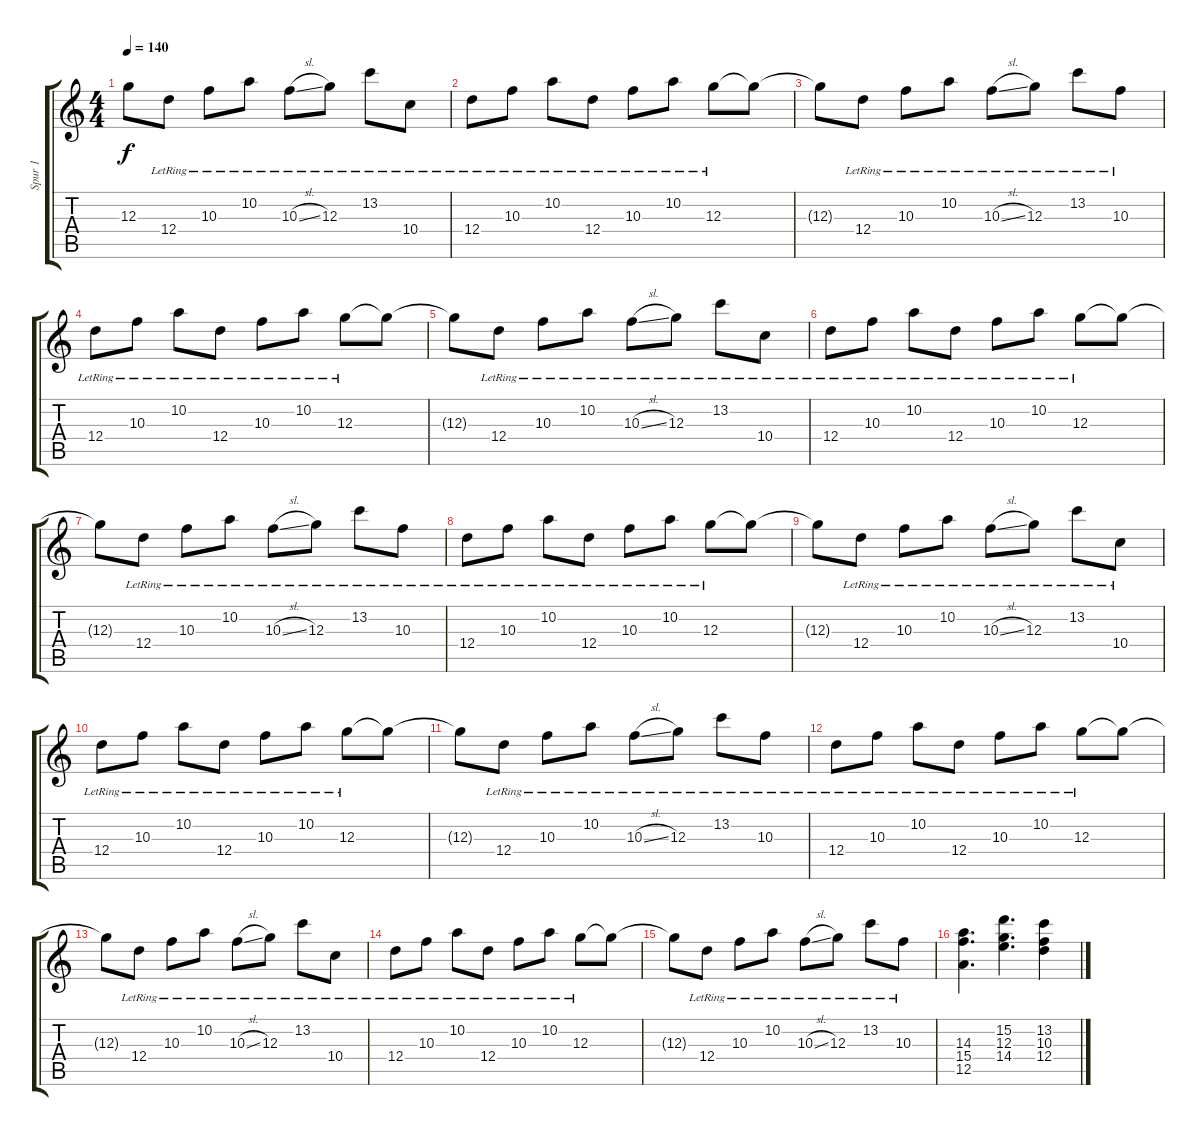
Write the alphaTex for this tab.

\track ("Spur 1" "Spur 1") {instrument distortionguitar}
\staff {score tabs}
\tuning (E4 B3 G3 D3 A2 D2) {hide}
\ts (4 4)
\tempo 140
\clef g2
\ks c
12.3{t}.8{dy f} 12.4{lr}.8 10.3{lr}.8 10.2{lr}.8 10.3{sl lr}.8 12.3{lr}.8 13.2{lr}.8 10.4{lr}.8 |
12.4{lr}.8 10.3{lr}.8 10.2{lr}.8 12.4{lr}.8 10.3{lr}.8 10.2{lr}.8 12.3{lr}.8 12.3{t}.8 |
12.3{t}.8 12.4{lr}.8 10.3{lr}.8 10.2{lr}.8 10.3{sl lr}.8 12.3{lr}.8 13.2{lr}.8 10.3{lr}.8 |
12.4{lr}.8 10.3{lr}.8 10.2{lr}.8 12.4{lr}.8 10.3{lr}.8 10.2{lr}.8 12.3{lr}.8 12.3{t}.8 |
12.3{t}.8 12.4{lr}.8 10.3{lr}.8 10.2{lr}.8 10.3{sl lr}.8 12.3{lr}.8 13.2{lr}.8 10.4{lr}.8 |
12.4{lr}.8 10.3{lr}.8 10.2{lr}.8 12.4{lr}.8 10.3{lr}.8 10.2{lr}.8 12.3{lr}.8 12.3{t}.8 |
12.3{t}.8 12.4{lr}.8 10.3{lr}.8 10.2{lr}.8 10.3{sl lr}.8 12.3{lr}.8 13.2{lr}.8 10.3{lr}.8 |
12.4{lr}.8 10.3{lr}.8 10.2{lr}.8 12.4{lr}.8 10.3{lr}.8 10.2{lr}.8 12.3{lr}.8 12.3{t}.8 |
12.3{t}.8 12.4{lr}.8 10.3{lr}.8 10.2{lr}.8 10.3{sl lr}.8 12.3{lr}.8 13.2{lr}.8 10.4{lr}.8 |
12.4{lr}.8 10.3{lr}.8 10.2{lr}.8 12.4{lr}.8 10.3{lr}.8 10.2{lr}.8 12.3{lr}.8 12.3{t}.8 |
12.3{t}.8 12.4{lr}.8 10.3{lr}.8 10.2{lr}.8 10.3{sl lr}.8 12.3{lr}.8 13.2{lr}.8 10.3{lr}.8 |
12.4{lr}.8 10.3{lr}.8 10.2{lr}.8 12.4{lr}.8 10.3{lr}.8 10.2{lr}.8 12.3{lr}.8 12.3{t}.8 |
12.3{t}.8 12.4{lr}.8 10.3{lr}.8 10.2{lr}.8 10.3{sl lr}.8 12.3{lr}.8 13.2{lr}.8 10.4{lr}.8 |
12.4{lr}.8 10.3{lr}.8 10.2{lr}.8 12.4{lr}.8 10.3{lr}.8 10.2{lr}.8 12.3{lr}.8 12.3{t}.8 |
12.3{t}.8 12.4{lr}.8 10.3{lr}.8 10.2{lr}.8 10.3{sl lr}.8 12.3{lr}.8 13.2{lr}.8 10.3{lr}.8 |
(14.3 15.4 12.5).4{d} (15.2 12.3 14.4).4{d} (13.2 10.3 12.4).4
